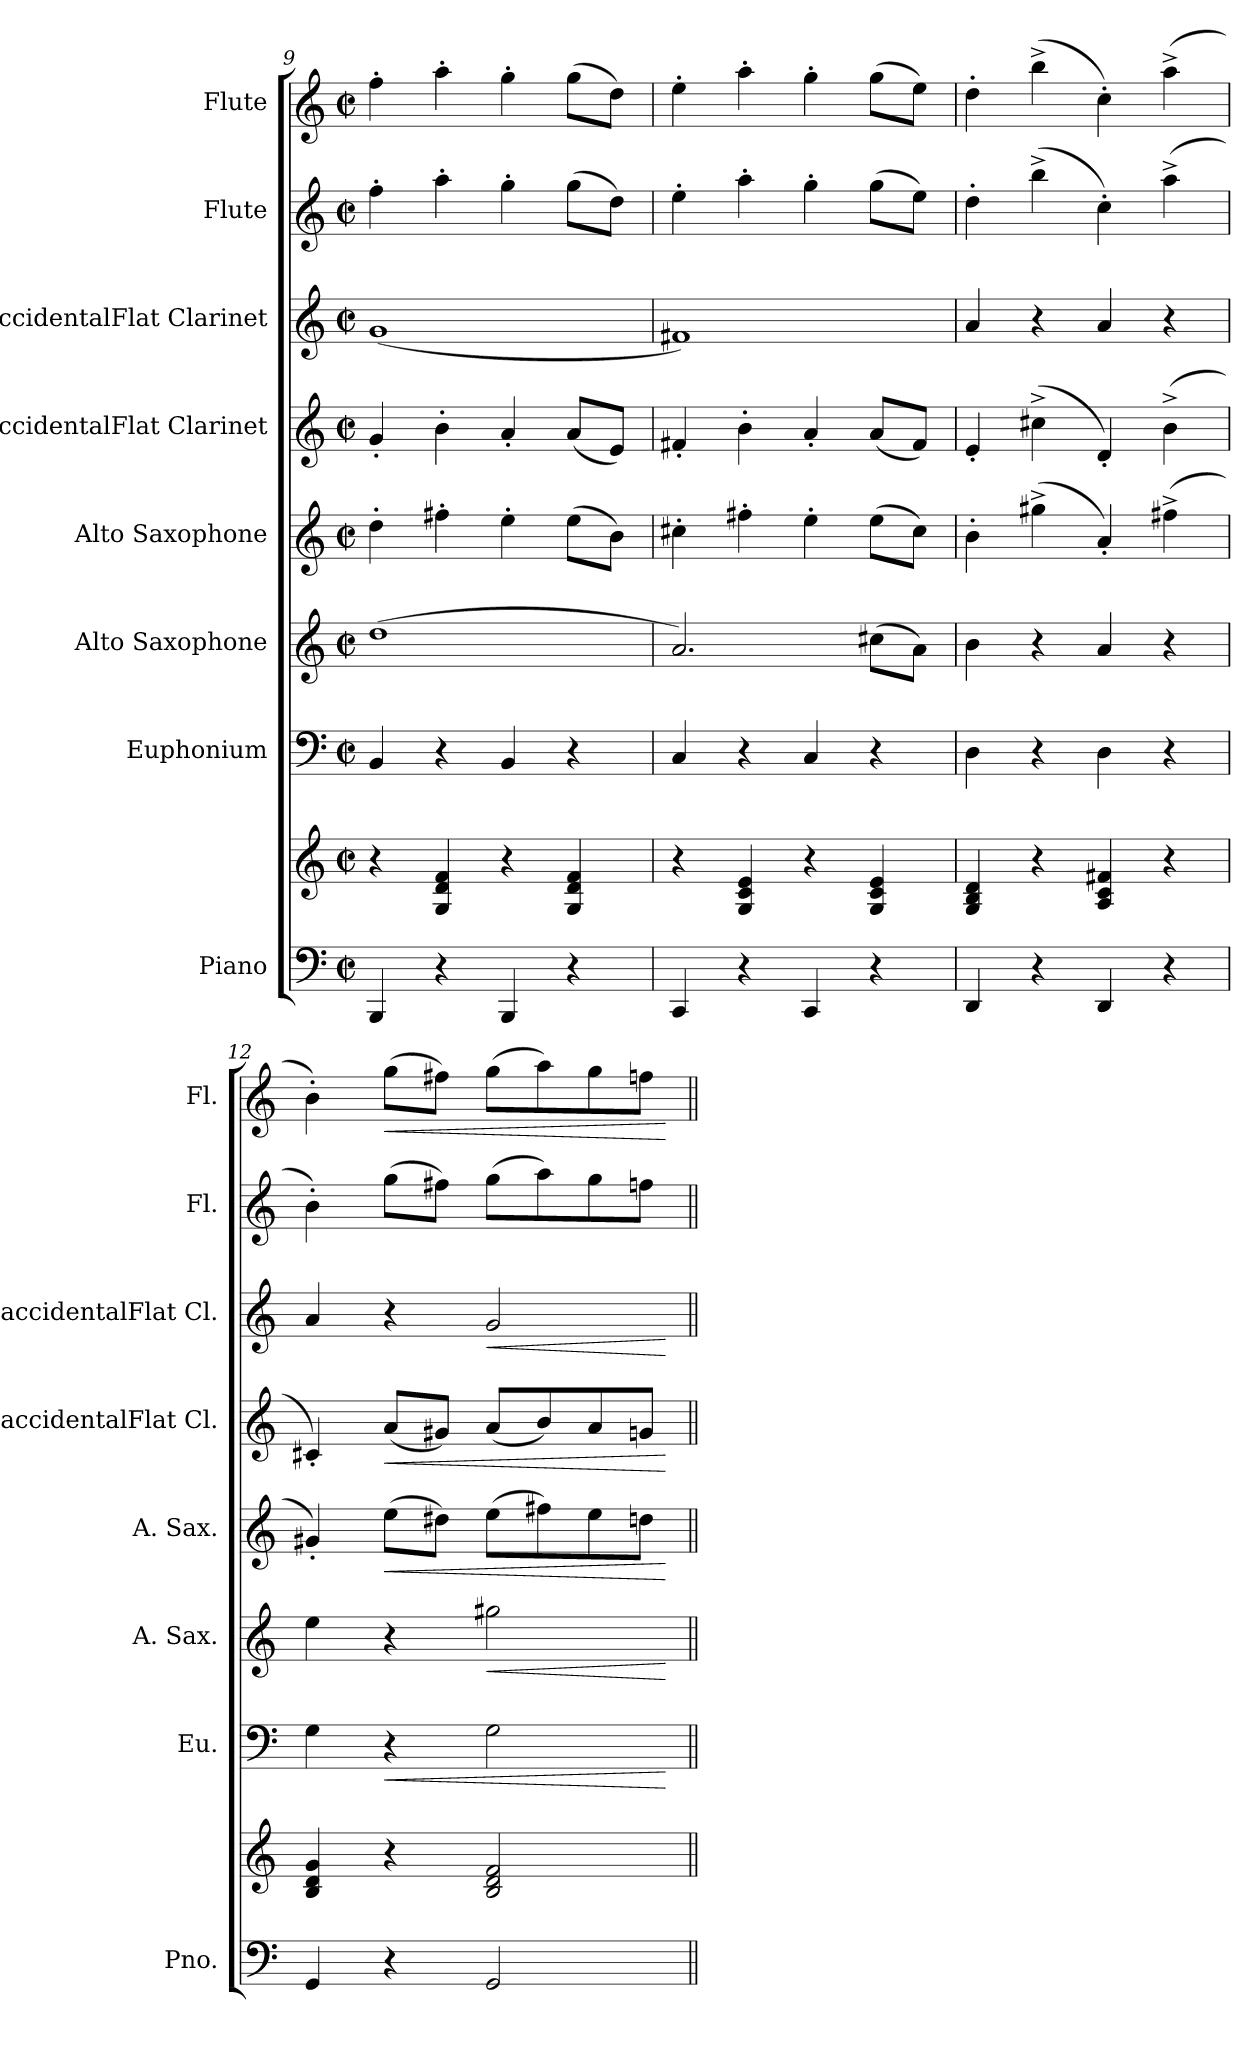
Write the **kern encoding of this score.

**kern	**kern	**kern	**dynam	**kern	**dynam	**kern	**dynam	**kern	**dynam	**kern	**dynam	**kern	**kern	**dynam
*part8	*part8	*part7	*part7	*part6	*part6	*part5	*part5	*part4	*part4	*part3	*part3	*part2	*part1	*part1
*staff9	*staff8	*staff7	*staff7	*staff6	*staff6	*staff5	*staff5	*staff4	*staff4	*staff3	*staff3	*staff2	*staff1	*staff1
*I"Piano	*	*I"Euphonium	*	*I"Alto Saxophone	*	*I"Alto Saxophone	*	*I"BaccidentalFlat Clarinet	*	*I"BaccidentalFlat Clarinet	*	*I"Flute	*I"Flute	*
*I'Pno.	*	*I'Eu.	*	*I'A. Sax.	*	*I'A. Sax.	*	*I'BaccidentalFlat Cl.	*	*I'BaccidentalFlat Cl.	*	*I'Fl.	*I'Fl.	*
*clefF4	*clefG2	*clefF4	*	*clefG2	*	*clefG2	*	*clefG2	*	*clefG2	*	*clefG2	*clefG2	*
*	*	*	*	*ITrd5c9	*	*ITrd5c9	*	*ITrd1c2	*	*ITrd1c2	*	*	*	*
*k[]	*k[]	*k[]	*	*k[b-e-a-]	*	*k[b-e-a-]	*	*k[b-e-]	*	*k[b-e-]	*	*k[]	*k[]	*
*M4/4	*M4/4	*M4/4	*	*M4/4	*	*M4/4	*	*M4/4	*	*M4/4	*	*M4/4	*M4/4	*
*met(c|)	*met(c|)	*met(c|)	*	*met(c|)	*	*met(c|)	*	*met(c|)	*	*met(c|)	*	*met(c|)	*met(c|)	*
=9	=9	=9	=9	=9	=9	=9	=9	=9	=9	=9	=9	=9	=9	=9
4BBB/	4r	4BB/	.	(>1f	.	4f'\	.	4f'/	.	(>1f	.	4ff'\	4ff'\	.
4r	4G/ 4d/ 4f/	4r	.	.	.	4an'\	.	4a'\	.	.	.	4aa'\	4aa'\	.
4BBB/	4r	4BB/	.	.	.	4g'\	.	4g'/	.	.	.	4gg'\	4gg'\	.
4r	4G/ 4d/ 4f/	4r	.	.	.	(>8g\L	.	(<8g/L	.	.	.	(>8gg\L	(>8gg\L	.
.	.	.	.	.	.	8d\J)	.	8d/J)	.	.	.	8dd\J)	8dd\J)	.
!!LO:PB:g=z
=10	=10	=10	=10	=10	=10	=10	=10	=10	=10	=10	=10	=10	=10	=10
4CC/	4r	4C/	.	2.c/)	.	4en'\	.	4en'/	.	1en)	.	4ee'\	4ee'\	.
4r	4G/ 4c/ 4e/	4r	.	.	.	4an'\	.	4a'\	.	.	.	4aa'\	4aa'\	.
4CC/	4r	4C/	.	.	.	4g'\	.	4g'/	.	.	.	4gg'\	4gg'\	.
4r	4G/ 4c/ 4e/	4r	.	(>8en\L	.	(>8g\L	.	(<8g/L	.	.	.	(>8gg\L	(>8gg\L	.
.	.	.	.	8c\J)	.	8e\J)	.	8e/J)	.	.	.	8ee\J)	8ee\J)	.
=11	=11	=11	=11	=11	=11	=11	=11	=11	=11	=11	=11	=11	=11	=11
4DD/	4G/ 4B/ 4d/	4D\	.	4d\	.	4d'\	.	4d'/	.	4g/	.	4dd'\	4dd'\	.
4r	4r	4r	.	4r	.	(>4bn^\	.	(>4bn^\	.	4r	.	(>4bb^\	(>4bb^\	.
4DD/	4A/ 4c/ 4f#X/	4D\	.	4c/	.	4c'/)	.	4c'/)	.	4g/	.	4cc'\)	4cc'\)	.
4r	4r	4r	.	4r	.	(>4an^\	.	(>4a^\	.	4r	.	(>4aa^\	(>4aa^\	.
=12	=12	=12	=12	=12	=12	=12	=12	=12	=12	=12	=12	=12	=12	=12
4GG/	4B/ 4d/ 4g/	4G\	.	4g\	.	4Bn'/)	.	4Bn'/)	.	4g/	.	4b'\)	4b'\)	.
!	!	!	!LO:HP:b	!	!	!	!LO:HP:b	!	!LO:HP:b	!	!	!	!	!LO:HP:b
4r	4r	4r	<	4r	.	(>8g\L	<	(<8g/L	<	4r	.	(>8gg\L	(>8gg\L	<
.	.	.	.	.	.	8f#X\J)	.	8f#X/J)	.	.	.	8ff#X\J)	8ff#X\J)	.
!	!	!	!	!	!LO:HP:b	!	!	!	!	!	!LO:HP:b	!	!	!
2GG/	2B/ 2d/ 2f/	2G\	.	2bn\	<	(>8g\L	.	(<8g/L	.	2f/	<	(>8gg\L	(>8gg\L	.
.	.	.	.	.	.	8an\)	.	8a/)	.	.	.	8aa\)	8aa\)	.
.	.	.	.	.	.	8g\	.	8g/	.	.	.	8gg\	8gg\	.
.	.	.	.	.	.	8fn\J	.	8fn/J	.	.	.	8ffn\J	8ffn\J	.
.	.	.	[	.	[	.	[	.	[	.	[	.	.	[
=||	=||	=||	=||	=||	=||	=||	=||	=||	=||	=||	=||	=||	=||	=||
*-	*-	*-	*-	*-	*-	*-	*-	*-	*-	*-	*-	*-	*-	*-
